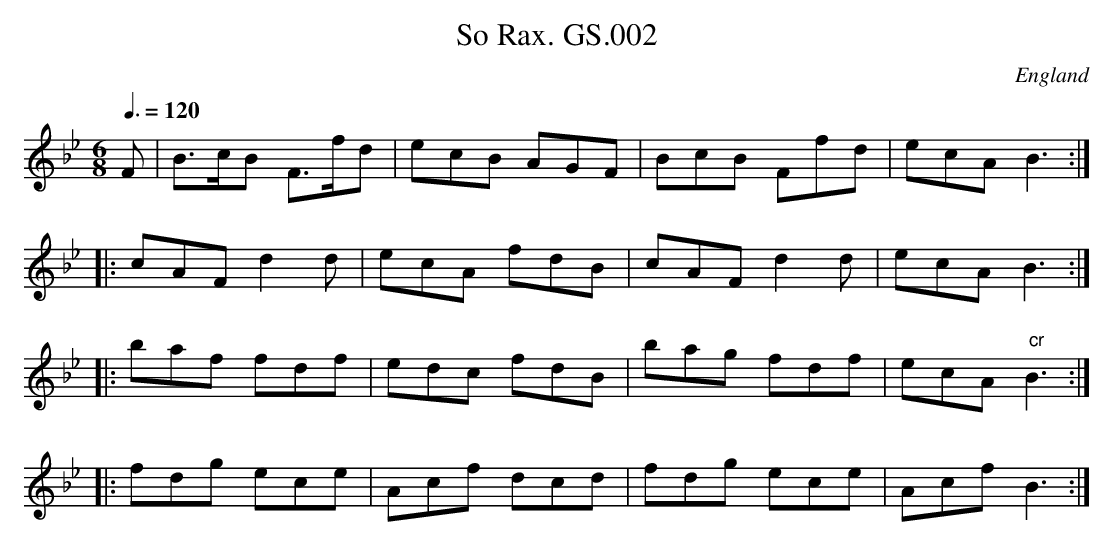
X:1
T:So Rax. GS.002
M:6/8
L:1/8
Q:3/8=120
O:England
K:Bb major
F | B>cB F>fd | ecB AGF | BcB Ffd | ecA B3 :|!
|: cAF d2d |ecA fdB | cAF d2d | ecA B3 :|!
|:baf fdf | edc fdB | bag fdf | ecA " cr"B3 :|!
|: fdg ece | Acf dcd | fdg ece | Acf B3 :|
